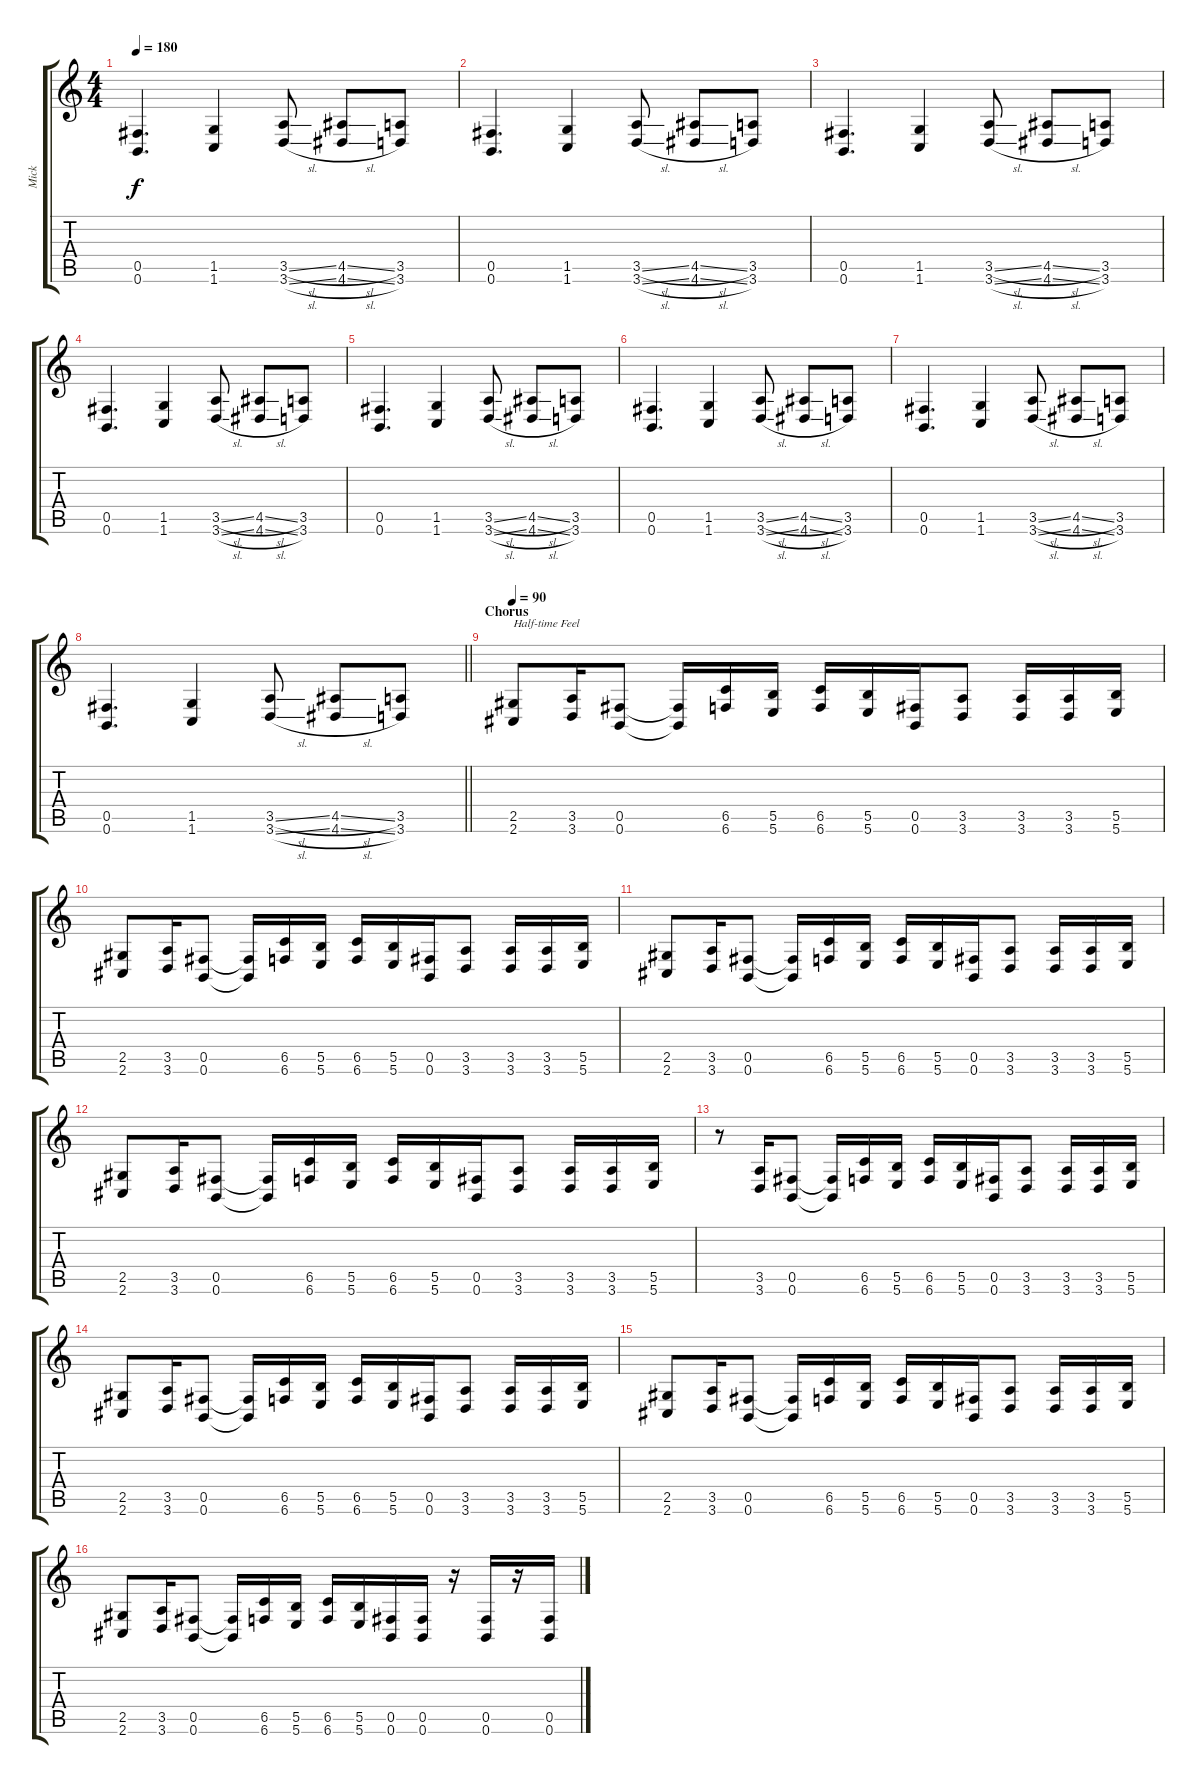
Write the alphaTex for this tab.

\track ("Mick" "Mick") {instrument distortionguitar}
\staff {score tabs}
\tuning (Db4 Ab3 E3 B2 Gb2 B1) {hide}
\ts (4 4)
\tempo 180
\clef g2
\ks c
(0.5 0.6).4{d dy f} (1.5 1.6).4 (3.5{sl} 3.6{sl}).8 (4.5{sl} 4.6{sl}).8 (3.5 3.6).8 |
(0.5 0.6).4{d} (1.5 1.6).4 (3.5{sl} 3.6{sl}).8 (4.5{sl} 4.6{sl}).8 (3.5 3.6).8 |
(0.5 0.6).4{d} (1.5 1.6).4 (3.5{sl} 3.6{sl}).8 (4.5{sl} 4.6{sl}).8 (3.5 3.6).8 |
(0.5 0.6).4{d} (1.5 1.6).4 (3.5{sl} 3.6{sl}).8 (4.5{sl} 4.6{sl}).8 (3.5 3.6).8 |
(0.5 0.6).4{d} (1.5 1.6).4 (3.5{sl} 3.6{sl}).8 (4.5{sl} 4.6{sl}).8 (3.5 3.6).8 |
(0.5 0.6).4{d} (1.5 1.6).4 (3.5{sl} 3.6{sl}).8 (4.5{sl} 4.6{sl}).8 (3.5 3.6).8 |
(0.5 0.6).4{d} (1.5 1.6).4 (3.5{sl} 3.6{sl}).8 (4.5{sl} 4.6{sl}).8 (3.5 3.6).8 |
\barLineRight lightlight
(0.5 0.6).4{d} (1.5 1.6).4 (3.5{sl} 3.6{sl}).8 (4.5{sl} 4.6{sl}).8 (3.5 3.6).8 |
\section ("" "Chorus")
\tempo 90
(2.5 2.6).8{txt "Half-time Feel"} (3.5 3.6).16 (0.5 0.6).8 (0.5{t} 0.6{t}).16 (6.5 6.6).16 (5.5 5.6).16 (6.5 6.6).16 (5.5 5.6).16 (0.5 0.6).16 (3.5 3.6).8 (3.5 3.6).16 (3.5 3.6).16 (5.5 5.6).16 |
(2.5 2.6).8 (3.5 3.6).16 (0.5 0.6).8 (0.5{t} 0.6{t}).16 (6.5 6.6).16 (5.5 5.6).16 (6.5 6.6).16 (5.5 5.6).16 (0.5 0.6).16 (3.5 3.6).8 (3.5 3.6).16 (3.5 3.6).16 (5.5 5.6).16 |
(2.5 2.6).8 (3.5 3.6).16 (0.5 0.6).8 (0.5{t} 0.6{t}).16 (6.5 6.6).16 (5.5 5.6).16 (6.5 6.6).16 (5.5 5.6).16 (0.5 0.6).16 (3.5 3.6).8 (3.5 3.6).16 (3.5 3.6).16 (5.5 5.6).16 |
(2.5 2.6).8 (3.5 3.6).16 (0.5 0.6).8 (0.5{t} 0.6{t}).16 (6.5 6.6).16 (5.5 5.6).16 (6.5 6.6).16 (5.5 5.6).16 (0.5 0.6).16 (3.5 3.6).8 (3.5 3.6).16 (3.5 3.6).16 (5.5 5.6).16 |
r.8 (3.5 3.6).16 (0.5 0.6).8 (0.5{t} 0.6{t}).16 (6.5 6.6).16 (5.5 5.6).16 (6.5 6.6).16 (5.5 5.6).16 (0.5 0.6).16 (3.5 3.6).8 (3.5 3.6).16 (3.5 3.6).16 (5.5 5.6).16 |
(2.5 2.6).8 (3.5 3.6).16 (0.5 0.6).8 (0.5{t} 0.6{t}).16 (6.5 6.6).16 (5.5 5.6).16 (6.5 6.6).16 (5.5 5.6).16 (0.5 0.6).16 (3.5 3.6).8 (3.5 3.6).16 (3.5 3.6).16 (5.5 5.6).16 |
(2.5 2.6).8 (3.5 3.6).16 (0.5 0.6).8 (0.5{t} 0.6{t}).16 (6.5 6.6).16 (5.5 5.6).16 (6.5 6.6).16 (5.5 5.6).16 (0.5 0.6).16 (3.5 3.6).8 (3.5 3.6).16 (3.5 3.6).16 (5.5 5.6).16 |
(2.5 2.6).8 (3.5 3.6).16 (0.5 0.6).8 (0.5{t} 0.6{t}).16 (6.5 6.6).16 (5.5 5.6).16 (6.5 6.6).16 (5.5 5.6).16 (0.5 0.6).16 (0.5 0.6).16 r.16 (0.5 0.6).16 r.16 (0.5 0.6).16
